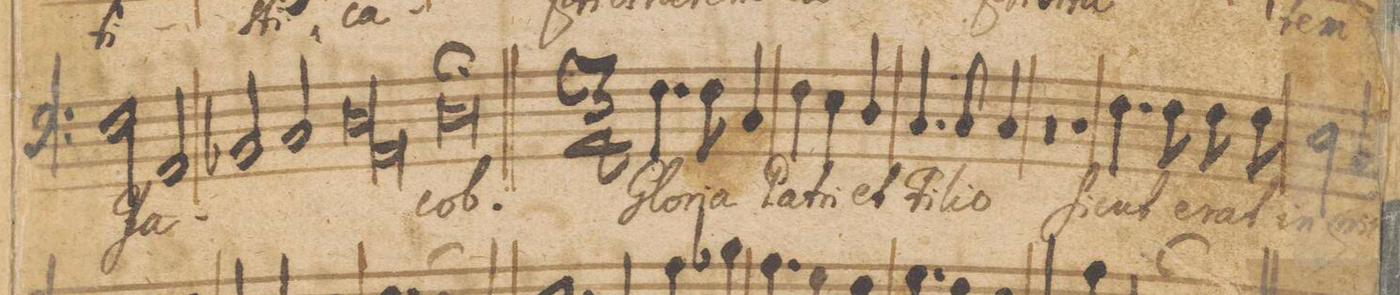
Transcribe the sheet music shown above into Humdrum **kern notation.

**kern	**text	**text
*I"Baſsus.	*	*
*clefF4	*	*
*k[]	*	*
*met(C|)	*	*
*M2/1	*	*
2F\	Ja-	.
2AA/	.	.
=43-	=43-	=43-
2BB-X/	.	.
2C/	.	.
*lig	*	*
1D\	.	.
=44-	=44-	=44-
1AA/	.	.
*Xlig	*	*
0D\;	-cob.	.
=45||-	=45||-	=45||-
*M3/4	*	*
4.F\	Glo-	.
8F\	-ri-	.
4C/	-a	.
=46	=46	=46
4F\	Pat-	.
4E\	-ri	.
4D/	et	.
=47	=47	=47
4.C/	Fi-	.
8C/	-li-	.
4C/	-o	.
=48	=48	=48
1.r	.	.
=49	=49	=49
=50	=50	=50
2.r	.	.
=51	=51	=51
4.F\	ſi-	.
8F\	-cut	.
8F\	e-	.
8F\	-rat	.
=52	=52	=52
2E\	in	.
4C/	prin-	.
=53	=53	=53
*-	*-	*-
